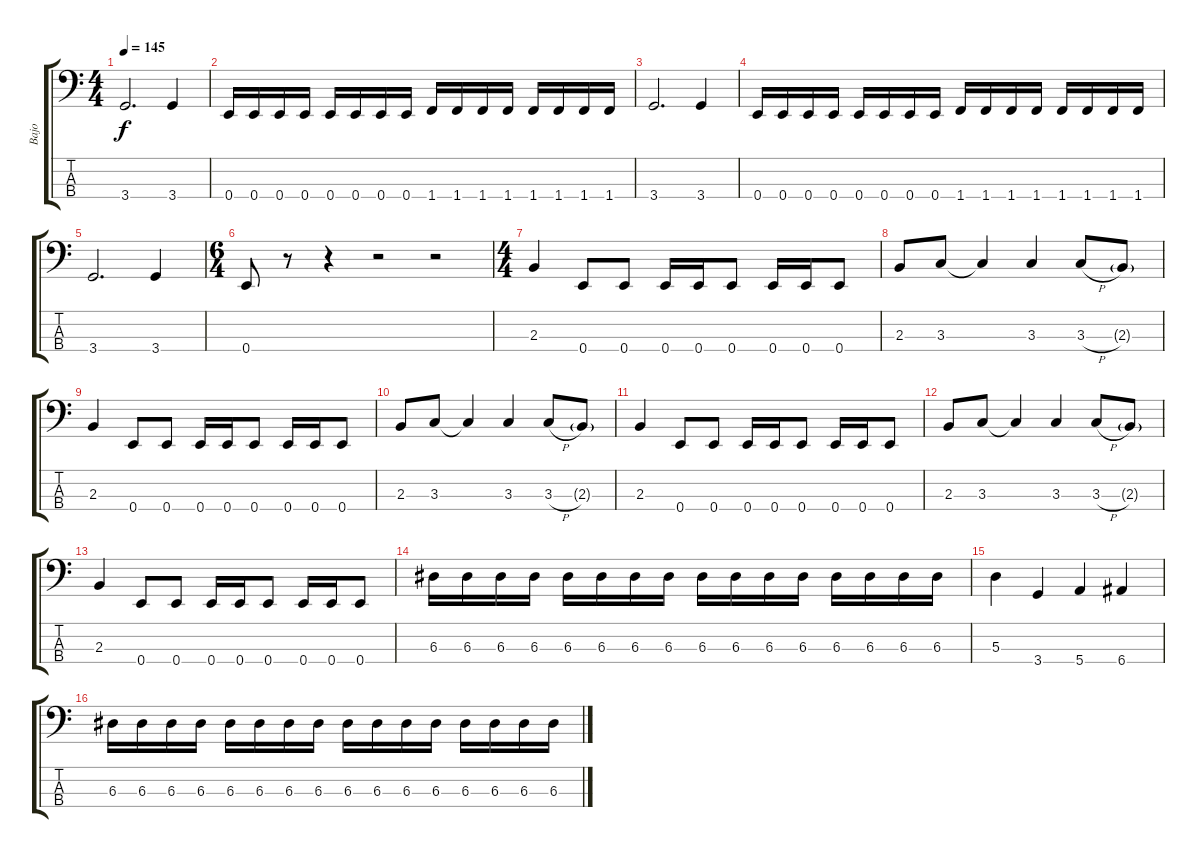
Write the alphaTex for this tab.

\track ("Bajo" "Bajo") {instrument electricbasspick}
\staff {score tabs}
\tuning (G2 D2 A1 E1) {hide}
\ts (4 4)
\tempo 145
\clef f4
\ks c
3.4.2{d dy f} 3.4.4 |
0.4.16 0.4.16 0.4.16 0.4.16 0.4.16 0.4.16 0.4.16 0.4.16 1.4.16 1.4.16 1.4.16 1.4.16 1.4.16 1.4.16 1.4.16 1.4.16 |
3.4.2{d} 3.4.4 |
0.4.16 0.4.16 0.4.16 0.4.16 0.4.16 0.4.16 0.4.16 0.4.16 1.4.16 1.4.16 1.4.16 1.4.16 1.4.16 1.4.16 1.4.16 1.4.16 |
3.4.2{d} 3.4.4 |
\ts (6 4)
0.4.8 r.8 r.4 r.2 r.2 |
\ts (4 4)
2.3.4 0.4.8 0.4.8 0.4.16 0.4.16 0.4.8 0.4.16 0.4.16 0.4.8 |
2.3.8 3.3.8 3.3{t}.4 3.3.4 3.3{h}.8 2.3{g}.8 |
2.3.4 0.4.8 0.4.8 0.4.16 0.4.16 0.4.8 0.4.16 0.4.16 0.4.8 |
2.3.8 3.3.8 3.3{t}.4 3.3.4 3.3{h}.8 2.3{g}.8 |
2.3.4 0.4.8 0.4.8 0.4.16 0.4.16 0.4.8 0.4.16 0.4.16 0.4.8 |
2.3.8 3.3.8 3.3{t}.4 3.3.4 3.3{h}.8 2.3{g}.8 |
2.3.4 0.4.8 0.4.8 0.4.16 0.4.16 0.4.8 0.4.16 0.4.16 0.4.8 |
6.3.16 6.3.16 6.3.16 6.3.16 6.3.16 6.3.16 6.3.16 6.3.16 6.3.16 6.3.16 6.3.16 6.3.16 6.3.16 6.3.16 6.3.16 6.3.16 |
5.3.4 3.4.4 5.4.4 6.4.4 |
6.3.16 6.3.16 6.3.16 6.3.16 6.3.16 6.3.16 6.3.16 6.3.16 6.3.16 6.3.16 6.3.16 6.3.16 6.3.16 6.3.16 6.3.16 6.3.16
